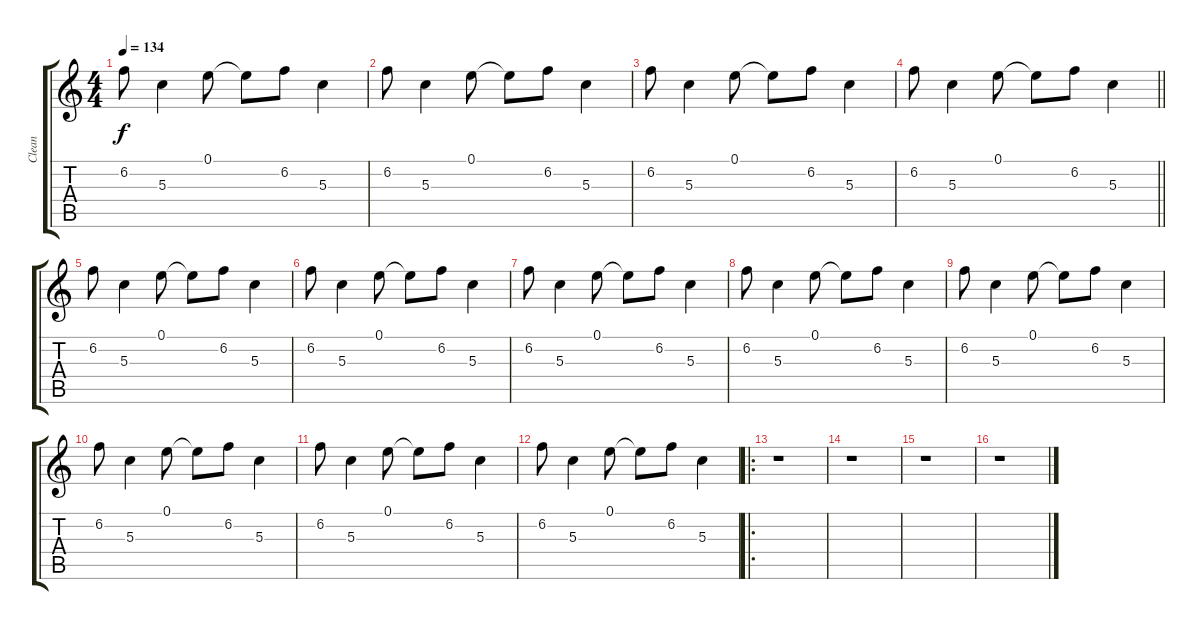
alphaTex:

\track ("Clean" "Clean") {instrument electricguitarclean}
\staff {score tabs}
\tuning (E4 B3 G3 D3 A2 E2) {hide}
\ts (4 4)
\tempo 134
\clef g2
\ks c
6.2.8{dy f} 5.3.4 0.1.8 0.1{t}.8 6.2.8 5.3.4 |
6.2.8 5.3.4 0.1.8 0.1{t}.8 6.2.8 5.3.4 |
6.2.8 5.3.4 0.1.8 0.1{t}.8 6.2.8 5.3.4 |
\barLineRight lightlight
6.2.8 5.3.4 0.1.8 0.1{t}.8 6.2.8 5.3.4 |
6.2.8 5.3.4 0.1.8 0.1{t}.8 6.2.8 5.3.4 |
6.2.8 5.3.4 0.1.8 0.1{t}.8 6.2.8 5.3.4 |
6.2.8 5.3.4 0.1.8 0.1{t}.8 6.2.8 5.3.4 |
6.2.8 5.3.4 0.1.8 0.1{t}.8 6.2.8 5.3.4 |
6.2.8 5.3.4 0.1.8 0.1{t}.8 6.2.8 5.3.4 |
6.2.8 5.3.4 0.1.8 0.1{t}.8 6.2.8 5.3.4 |
6.2.8 5.3.4 0.1.8 0.1{t}.8 6.2.8 5.3.4 |
6.2.8 5.3.4 0.1.8 0.1{t}.8 6.2.8 5.3.4 |
\ro
r.1 |
r.1 |
r.1 |
r.1
